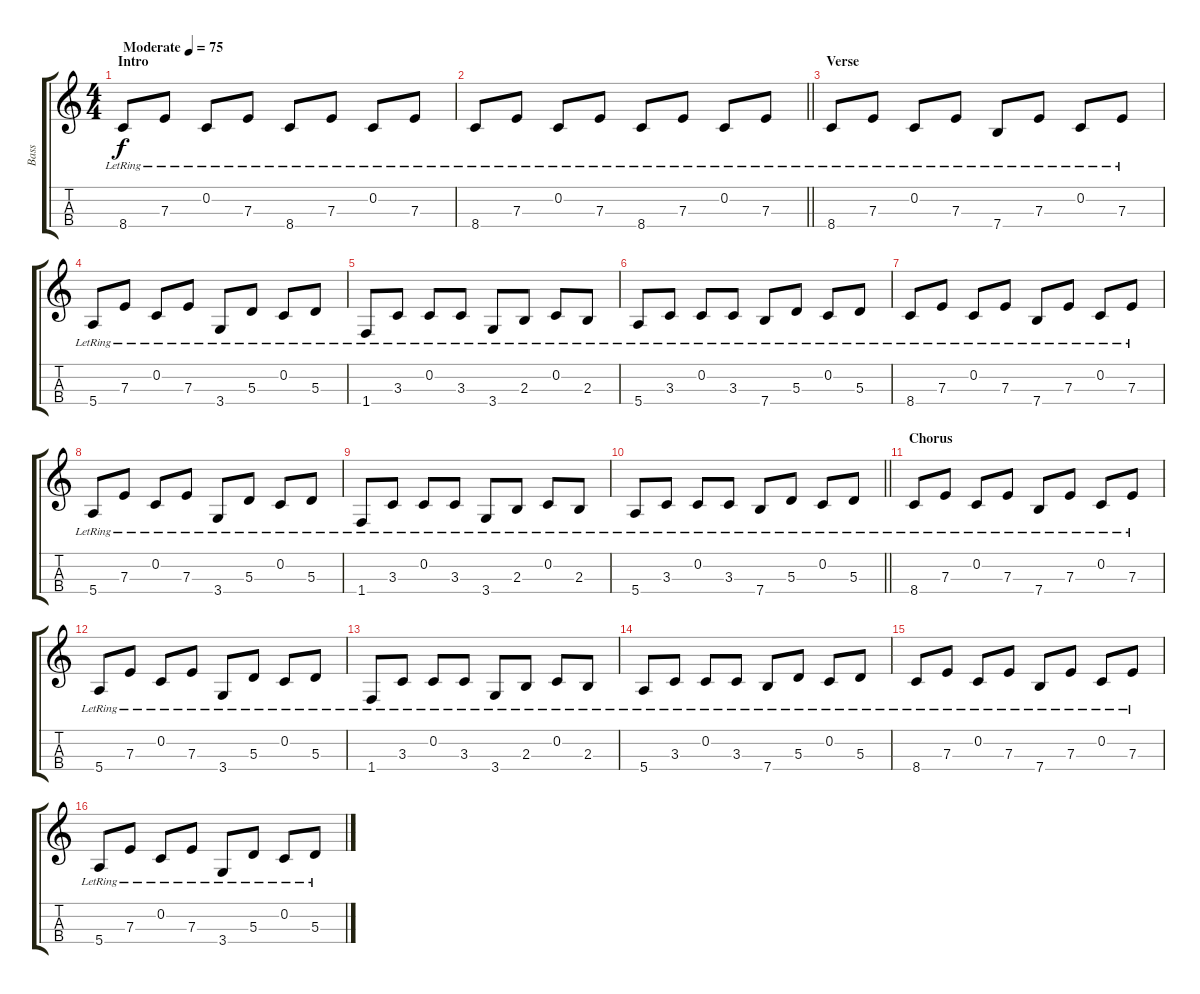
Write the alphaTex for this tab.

\track ("Bass" "Bass") {instrument acousticguitarsteel}
\staff {score tabs}
\tuning (G3 C3 A2 E2) {hide}
\ts (4 4)
\section ("" "Intro")
\tempo (75 "Moderate")
\clef g2
\ks c
8.4{lr}.8{dy f instrument acousticguitarsteel} 7.3{lr}.8 0.2{lr}.8 7.3{lr}.8 8.4{lr}.8 7.3{lr}.8 0.2{lr}.8 7.3{lr}.8 |
\barLineRight lightlight
8.4{lr}.8 7.3{lr}.8 0.2{lr}.8 7.3{lr}.8 8.4{lr}.8 7.3{lr}.8 0.2{lr}.8 7.3{lr}.8 |
\section ("" "Verse")
8.4{lr}.8 7.3{lr}.8 0.2{lr}.8 7.3{lr}.8 7.4{lr}.8 7.3{lr}.8 0.2{lr}.8 7.3{lr}.8 |
5.4{lr}.8 7.3{lr}.8 0.2{lr}.8 7.3{lr}.8 3.4{lr}.8 5.3{lr}.8 0.2{lr}.8 5.3{lr}.8 |
1.4{lr}.8 3.3{lr}.8 0.2{lr}.8 3.3{lr}.8 3.4{lr}.8 2.3{lr}.8 0.2{lr}.8 2.3{lr}.8 |
5.4{lr}.8 3.3{lr}.8 0.2{lr}.8 3.3{lr}.8 7.4{lr}.8 5.3{lr}.8 0.2{lr}.8 5.3{lr}.8 |
8.4{lr}.8 7.3{lr}.8 0.2{lr}.8 7.3{lr}.8 7.4{lr}.8 7.3{lr}.8 0.2{lr}.8 7.3{lr}.8 |
5.4{lr}.8 7.3{lr}.8 0.2{lr}.8 7.3{lr}.8 3.4{lr}.8 5.3{lr}.8 0.2{lr}.8 5.3{lr}.8 |
1.4{lr}.8 3.3{lr}.8 0.2{lr}.8 3.3{lr}.8 3.4{lr}.8 2.3{lr}.8 0.2{lr}.8 2.3{lr}.8 |
\barLineRight lightlight
5.4{lr}.8 3.3{lr}.8 0.2{lr}.8 3.3{lr}.8 7.4{lr}.8 5.3{lr}.8 0.2{lr}.8 5.3{lr}.8 |
\section ("" "Chorus")
8.4{lr}.8 7.3{lr}.8 0.2{lr}.8 7.3{lr}.8 7.4{lr}.8 7.3{lr}.8 0.2{lr}.8 7.3{lr}.8 |
5.4{lr}.8 7.3{lr}.8 0.2{lr}.8 7.3{lr}.8 3.4{lr}.8 5.3{lr}.8 0.2{lr}.8 5.3{lr}.8 |
1.4{lr}.8 3.3{lr}.8 0.2{lr}.8 3.3{lr}.8 3.4{lr}.8 2.3{lr}.8 0.2{lr}.8 2.3{lr}.8 |
5.4{lr}.8 3.3{lr}.8 0.2{lr}.8 3.3{lr}.8 7.4{lr}.8 5.3{lr}.8 0.2{lr}.8 5.3{lr}.8 |
8.4{lr}.8 7.3{lr}.8 0.2{lr}.8 7.3{lr}.8 7.4{lr}.8 7.3{lr}.8 0.2{lr}.8 7.3{lr}.8 |
5.4{lr}.8 7.3{lr}.8 0.2{lr}.8 7.3{lr}.8 3.4{lr}.8 5.3{lr}.8 0.2{lr}.8 5.3{lr}.8
